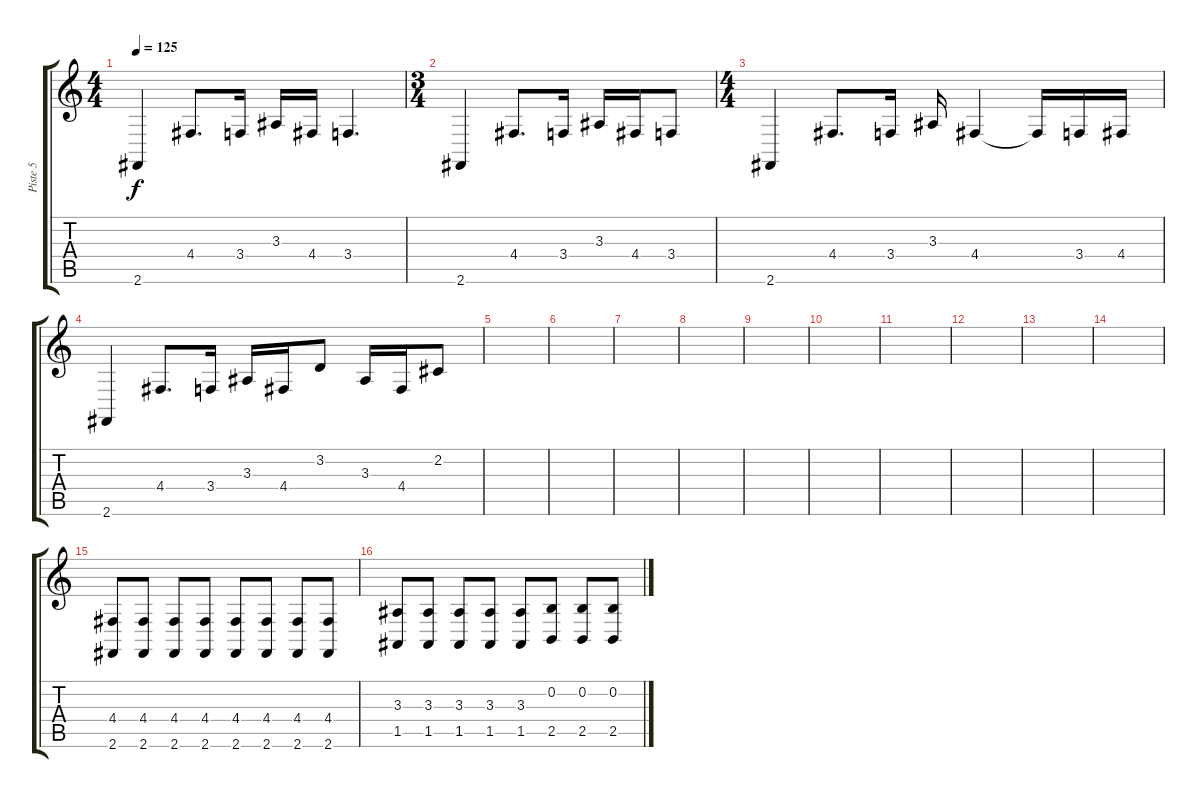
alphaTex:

\track ("Piste 5" "Piste 5") {instrument synthbrass1}
\staff {score tabs}
\tuning (E4 B3 G3 D3 A2 E2) {hide}
\ts (4 4)
\tempo 125
\clef g2
\ks c
2.6.4{dy f} 4.4.8{d} 3.4.16 3.3.16 4.4.16 3.4.4{d} |
\ts (3 4)
2.6.4 4.4.8{d} 3.4.16 3.3.16 4.4.16 3.4.8 |
\ts (4 4)
2.6.4 4.4.8{d} 3.4.16 3.3.16 4.4.4 4.4{t}.16 3.4.16 4.4.16 |
2.6.4 4.4.8{d} 3.4.16 3.3.16 4.4.16 3.2.8 3.3.16 4.4.16 2.2.8 |
|
|
|
|
|
|
|
|
|
|
(4.4 2.6).8 (4.4 2.6).8 (4.4 2.6).8 (4.4 2.6).8 (4.4 2.6).8 (4.4 2.6).8 (4.4 2.6).8 (4.4 2.6).8 |
(3.3 1.5).8 (3.3 1.5).8 (3.3 1.5).8 (3.3 1.5).8 (3.3 1.5).8 (0.2 2.5).8 (0.2 2.5).8 (0.2 2.5).8
